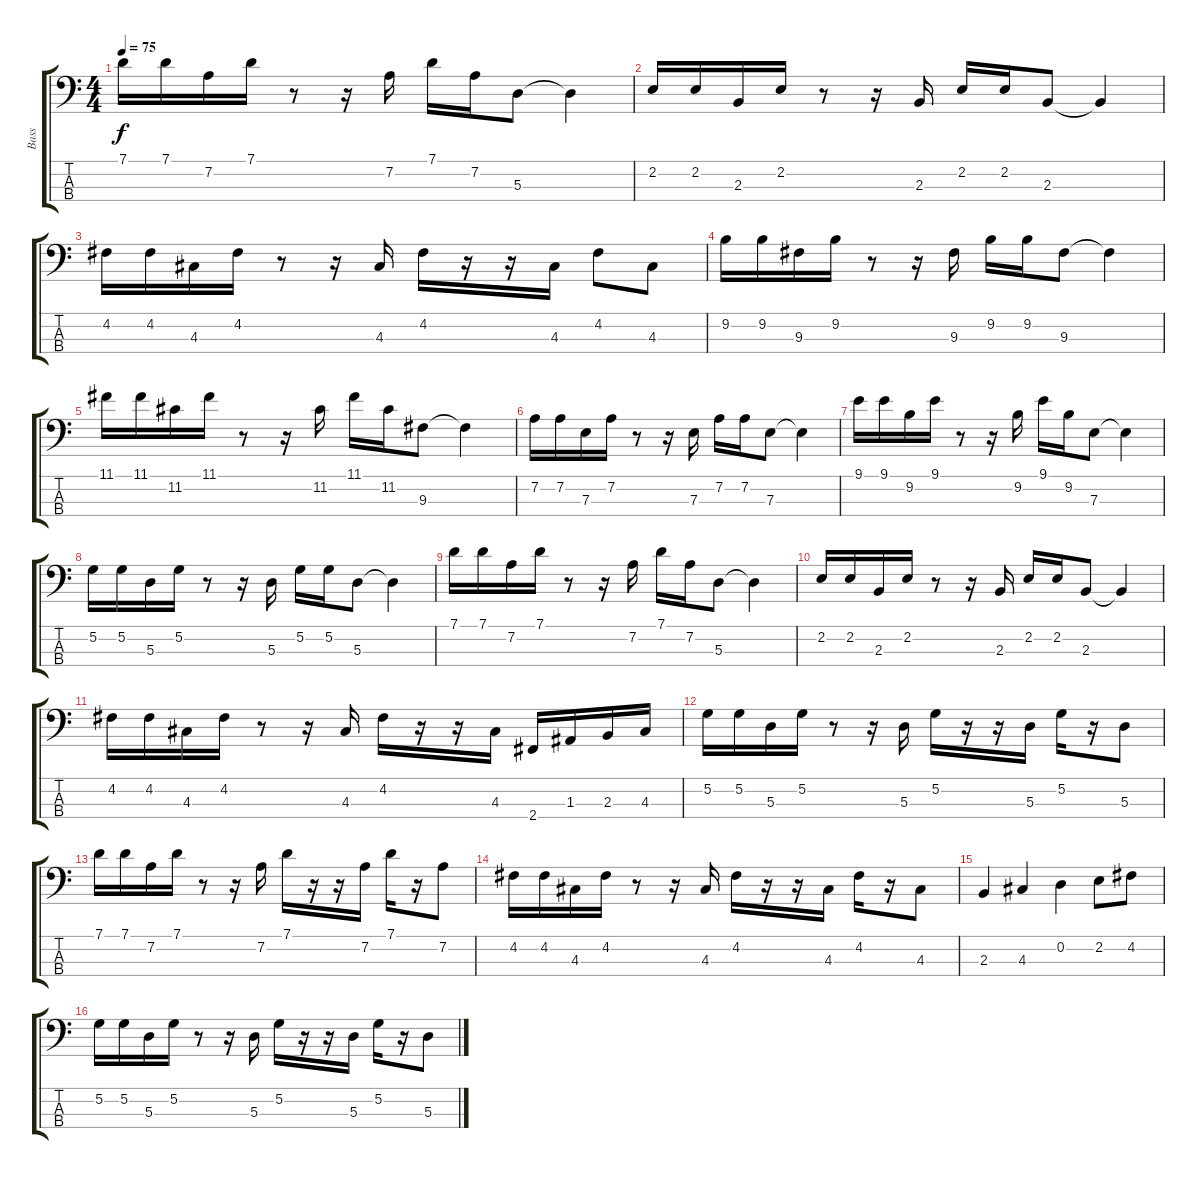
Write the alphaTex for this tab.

\track ("Bass" "Bass") {instrument fretlessbass}
\staff {score tabs}
\tuning (G2 D2 A1 E1) {hide}
\ts (4 4)
\tempo 75
\clef f4
\ks c
7.1.16{dy f} 7.1.16 7.2.16 7.1.16 r.8 r.16 7.2.16 7.1.16 7.2.16 5.3.8 5.3{t}.4 |
2.2.16 2.2.16 2.3.16 2.2.16 r.8 r.16 2.3.16 2.2.16 2.2.16 2.3.8 2.3{t}.4 |
4.2.16 4.2.16 4.3.16 4.2.16 r.8 r.16 4.3.16 4.2.16 r.16 r.16 4.3.16 4.2.8 4.3.8 |
9.2.16 9.2.16 9.3.16 9.2.16 r.8 r.16 9.3.16 9.2.16 9.2.16 9.3.8 9.3{t}.4 |
11.1.16 11.1.16 11.2.16 11.1.16 r.8 r.16 11.2.16 11.1.16 11.2.16 9.3.8 9.3{t}.4 |
7.2.16 7.2.16 7.3.16 7.2.16 r.8 r.16 7.3.16 7.2.16 7.2.16 7.3.8 7.3{t}.4 |
9.1.16 9.1.16 9.2.16 9.1.16 r.8 r.16 9.2.16 9.1.16 9.2.16 7.3.8 7.3{t}.4 |
5.2.16 5.2.16 5.3.16 5.2.16 r.8 r.16 5.3.16 5.2.16 5.2.16 5.3.8 5.3{t}.4 |
7.1.16 7.1.16 7.2.16 7.1.16 r.8 r.16 7.2.16 7.1.16 7.2.16 5.3.8 5.3{t}.4 |
2.2.16 2.2.16 2.3.16 2.2.16 r.8 r.16 2.3.16 2.2.16 2.2.16 2.3.8 2.3{t}.4 |
4.2.16 4.2.16 4.3.16 4.2.16 r.8 r.16 4.3.16 4.2.16 r.16 r.16 4.3.16 2.4.16 1.3.16 2.3.16 4.3.16 |
5.2.16 5.2.16 5.3.16 5.2.16 r.8 r.16 5.3.16 5.2.16 r.16 r.16 5.3.16 5.2.16 r.16 5.3.8 |
7.1.16 7.1.16 7.2.16 7.1.16 r.8 r.16 7.2.16 7.1.16 r.16 r.16 7.2.16 7.1.16 r.16 7.2.8 |
4.2.16 4.2.16 4.3.16 4.2.16 r.8 r.16 4.3.16 4.2.16 r.16 r.16 4.3.16 4.2.16 r.16 4.3.8 |
2.3.4 4.3.4 0.2.4 2.2.8 4.2.8 |
5.2.16 5.2.16 5.3.16 5.2.16 r.8 r.16 5.3.16 5.2.16 r.16 r.16 5.3.16 5.2.16 r.16 5.3.8
